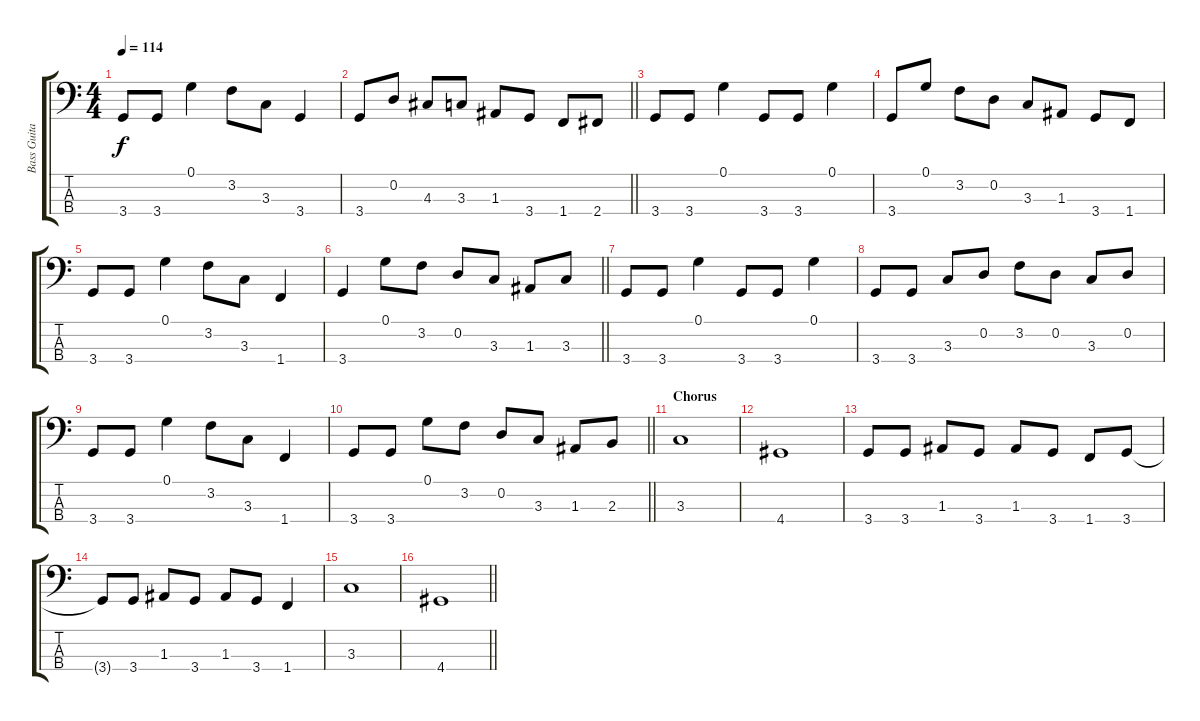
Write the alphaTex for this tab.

\track ("Bass Guitar" "Bass Guita") {instrument electricbasspick}
\staff {score tabs}
\tuning (G2 D2 A1 E1) {hide}
\ts (4 4)
\tempo 114
\clef f4
\ks c
3.4.8{dy f} 3.4.8 0.1.4 3.2.8 3.3.8 3.4.4 |
\barLineRight lightlight
3.4.8 0.2.8 4.3.8 3.3.8 1.3.8 3.4.8 1.4.8 2.4.8 |
3.4.8 3.4.8 0.1.4 3.4.8 3.4.8 0.1.4 |
3.4.8 0.1.8 3.2.8 0.2.8 3.3.8 1.3.8 3.4.8 1.4.8 |
3.4.8 3.4.8 0.1.4 3.2.8 3.3.8 1.4.4 |
\barLineRight lightlight
3.4.4 0.1.8 3.2.8 0.2.8 3.3.8 1.3.8 3.3.8 |
3.4.8 3.4.8 0.1.4 3.4.8 3.4.8 0.1.4 |
3.4.8 3.4.8 3.3.8 0.2.8 3.2.8 0.2.8 3.3.8 0.2.8 |
3.4.8 3.4.8 0.1.4 3.2.8 3.3.8 1.4.4 |
\barLineRight lightlight
3.4.8 3.4.8 0.1.8 3.2.8 0.2.8 3.3.8 1.3.8 2.3.8 |
\section ("" "Chorus")
3.3.1 |
4.4.1 |
3.4.8 3.4.8 1.3.8 3.4.8 1.3.8 3.4.8 1.4.8 3.4.8 |
3.4{t}.8 3.4.8 1.3.8 3.4.8 1.3.8 3.4.8 1.4.4 |
3.3.1 |
\barLineRight lightlight
4.4.1
